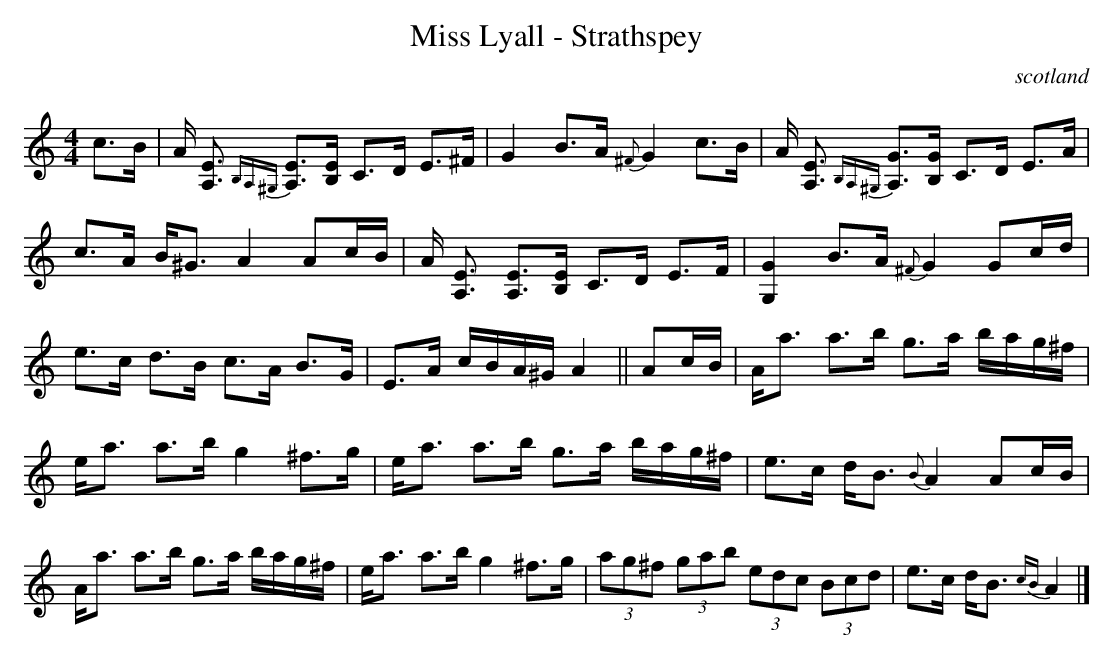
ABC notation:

X:1
T:Miss Lyall - Strathspey
O:scotland
M:4/4
L:1/16
K:Am
c3B |\
A [A,3E3] {B,A,^G,}[A,3E3][B,E] C3D E3^F | \
G4 B3A {^F}G4 c3B | \
A [A,3E3] {B,A,^G,}[A,3G3][B,G] C3D E3A |\
c3A B^G3 A4 A2cB | \
A [A,3E3] [A,3E3][B,E] C3D E3F | \
[G,4G4] B3A {^F}G4 G2cd | e3c d3B c3A B3G |\
E3A cBA^G A4 || A2cB |\
Aa3 a3b g3a bag^f | ea3 a3b g4 ^f3g |\
ea3 a3b g3a bag^f | e3c dB3 {B}A4 A2cB |\
Aa3 a3b g3a bag^f | ea3 a3b g4 ^f3g |\
(3a2g2^f2 (3g2a2b2 (3e2d2c2 (3B2c2d2 |\
e3c dB3 {cB}A4 |]
